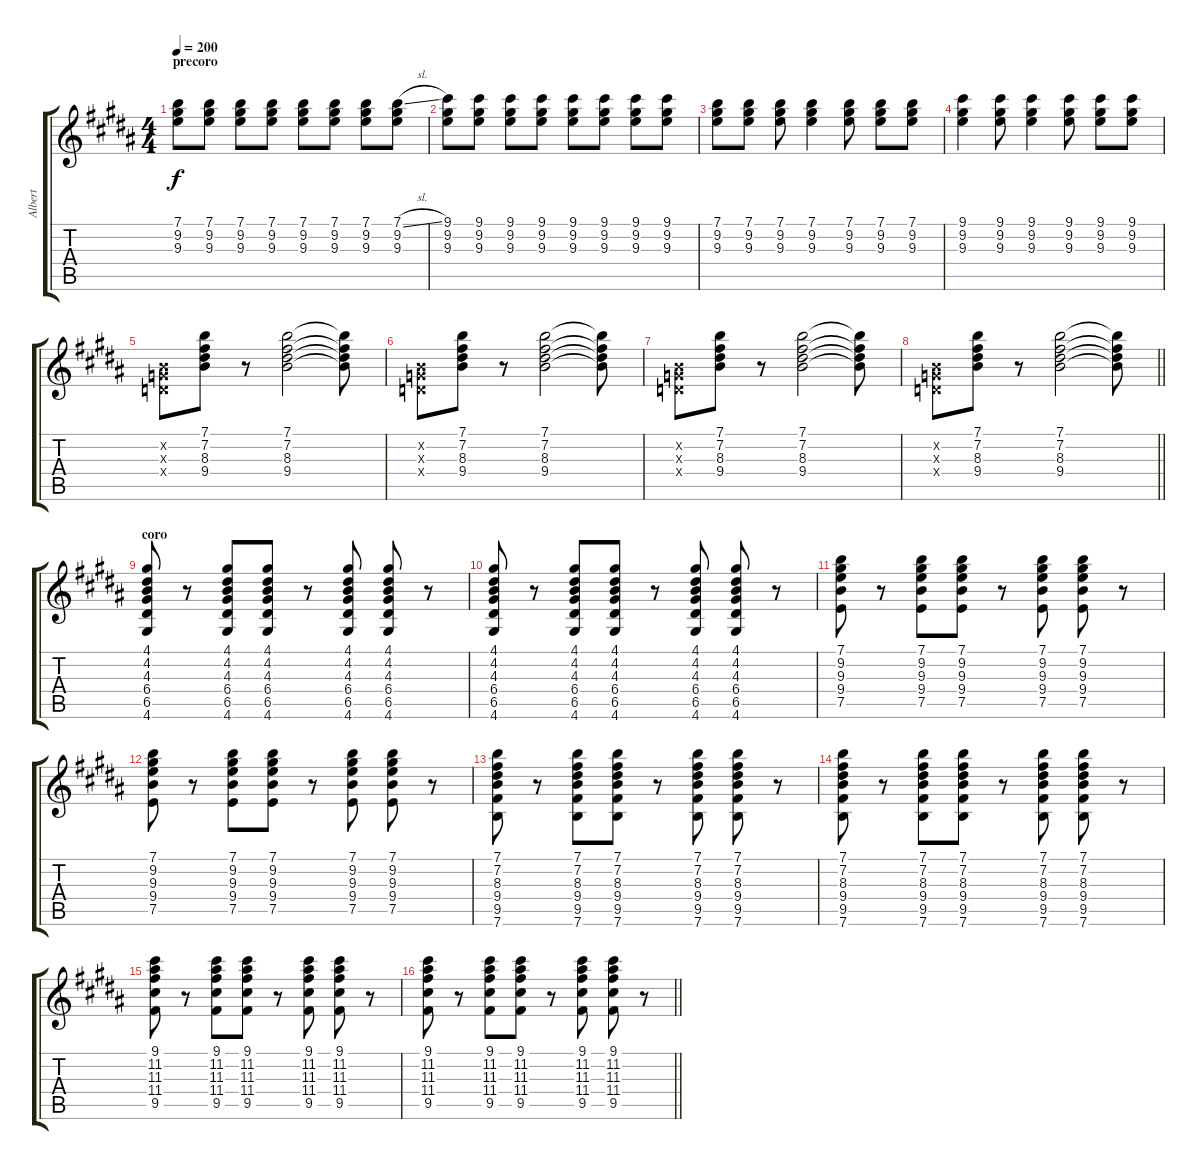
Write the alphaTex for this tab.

\track ("Albert" "Albert") {instrument electricguitarjazz}
\staff {score tabs}
\tuning (E4 B3 G3 D3 A2 E2) {hide}
\ts (4 4)
\section ("" "precoro")
\tempo 200
\clef g2
\ks b
(7.1 9.2 9.3).8{dy f} (7.1 9.2 9.3).8 (7.1 9.2 9.3).8 (7.1 9.2 9.3).8 (7.1 9.2 9.3).8 (7.1 9.2 9.3).8 (7.1 9.2 9.3).8 (7.1{sl} 9.2 9.3).8 |
(9.1 9.2 9.3).8 (9.1 9.2 9.3).8 (9.1 9.2 9.3).8 (9.1 9.2 9.3).8 (9.1 9.2 9.3).8 (9.1 9.2 9.3).8 (9.1 9.2 9.3).8 (9.1 9.2 9.3).8 |
(7.1 9.2 9.3).8 (7.1 9.2 9.3).8 (7.1 9.2 9.3).8 (7.1 9.2 9.3).4 (7.1 9.2 9.3).8 (7.1 9.2 9.3).8 (7.1 9.2 9.3).8 |
(9.1 9.2 9.3).4 (9.1 9.2 9.3).8 (9.1 9.2 9.3).4 (9.1 9.2 9.3).8 (9.1 9.2 9.3).8 (9.1 9.2 9.3).8 |
(0.2{x} 0.3{x} 0.4{x}).8 (7.1 7.2 8.3 9.4).8 r.8 (7.1 7.2 8.3 9.4).2 (7.1{t} 7.2{t} 8.3{t} 9.4{t}).8 |
(0.2{x} 0.3{x} 0.4{x}).8 (7.1 7.2 8.3 9.4).8 r.8 (7.1 7.2 8.3 9.4).2 (7.1{t} 7.2{t} 8.3{t} 9.4{t}).8 |
(0.2{x} 0.3{x} 0.4{x}).8 (7.1 7.2 8.3 9.4).8 r.8 (7.1 7.2 8.3 9.4).2 (7.1{t} 7.2{t} 8.3{t} 9.4{t}).8 |
\barLineRight lightlight
(0.2{x} 0.3{x} 0.4{x}).8 (7.1 7.2 8.3 9.4).8 r.8 (7.1 7.2 8.3 9.4).2 (7.1{t} 7.2{t} 8.3{t} 9.4{t}).8 |
\section ("" "coro")
(4.1 4.2 4.3 6.4 6.5 4.6).8 r.8 (4.1 4.2 4.3 6.4 6.5 4.6).8 (4.1 4.2 4.3 6.4 6.5 4.6).8 r.8 (4.1 4.2 4.3 6.4 6.5 4.6).8 (4.1 4.2 4.3 6.4 6.5 4.6).8 r.8 |
(4.1 4.2 4.3 6.4 6.5 4.6).8 r.8 (4.1 4.2 4.3 6.4 6.5 4.6).8 (4.1 4.2 4.3 6.4 6.5 4.6).8 r.8 (4.1 4.2 4.3 6.4 6.5 4.6).8 (4.1 4.2 4.3 6.4 6.5 4.6).8 r.8 |
(7.1 9.2 9.3 9.4 7.5).8 r.8 (7.1 9.2 9.3 9.4 7.5).8 (7.1 9.2 9.3 9.4 7.5).8 r.8 (7.1 9.2 9.3 9.4 7.5).8 (7.1 9.2 9.3 9.4 7.5).8 r.8 |
(7.1 9.2 9.3 9.4 7.5).8 r.8 (7.1 9.2 9.3 9.4 7.5).8 (7.1 9.2 9.3 9.4 7.5).8 r.8 (7.1 9.2 9.3 9.4 7.5).8 (7.1 9.2 9.3 9.4 7.5).8 r.8 |
(7.1 7.2 8.3 9.4 9.5 7.6).8 r.8 (7.1 7.2 8.3 9.4 9.5 7.6).8 (7.1 7.2 8.3 9.4 9.5 7.6).8 r.8 (7.1 7.2 8.3 9.4 9.5 7.6).8 (7.1 7.2 8.3 9.4 9.5 7.6).8 r.8 |
(7.1 7.2 8.3 9.4 9.5 7.6).8 r.8 (7.1 7.2 8.3 9.4 9.5 7.6).8 (7.1 7.2 8.3 9.4 9.5 7.6).8 r.8 (7.1 7.2 8.3 9.4 9.5 7.6).8 (7.1 7.2 8.3 9.4 9.5 7.6).8 r.8 |
(9.1 11.2 11.3 11.4 9.5).8 r.8 (9.1 11.2 11.3 11.4 9.5).8 (9.1 11.2 11.3 11.4 9.5).8 r.8 (9.1 11.2 11.3 11.4 9.5).8 (9.1 11.2 11.3 11.4 9.5).8 r.8 |
\barLineRight lightlight
(9.1 11.2 11.3 11.4 9.5).8 r.8 (9.1 11.2 11.3 11.4 9.5).8 (9.1 11.2 11.3 11.4 9.5).8 r.8 (9.1 11.2 11.3 11.4 9.5).8 (9.1 11.2 11.3 11.4 9.5).8 r.8
